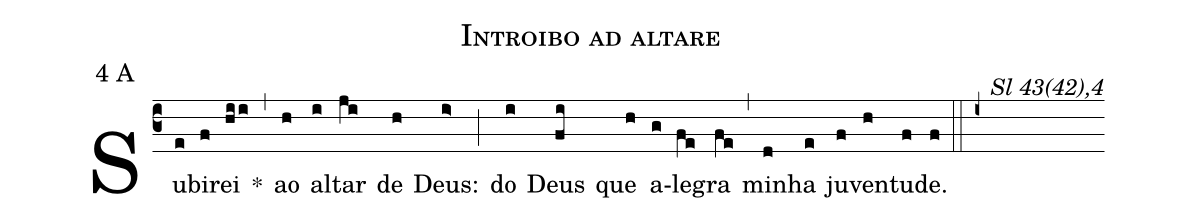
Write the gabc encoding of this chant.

name: Introibo ad altare;
mode: 4;
mode-differentia: A;
commentary: Sl 43(42),4;
%%
(c3)

Su(e)bi(f)rei(hii) *(,) ao(h) al(i)tar(ji) de(h) Deus:(i>) (;) do(i) Deus(fi) que(h) a(g)le(fe)gra(fe) (,) mi(d)nha(e) ju(f)ven(h)tu(f)de.(f)

(::)

(i+)
